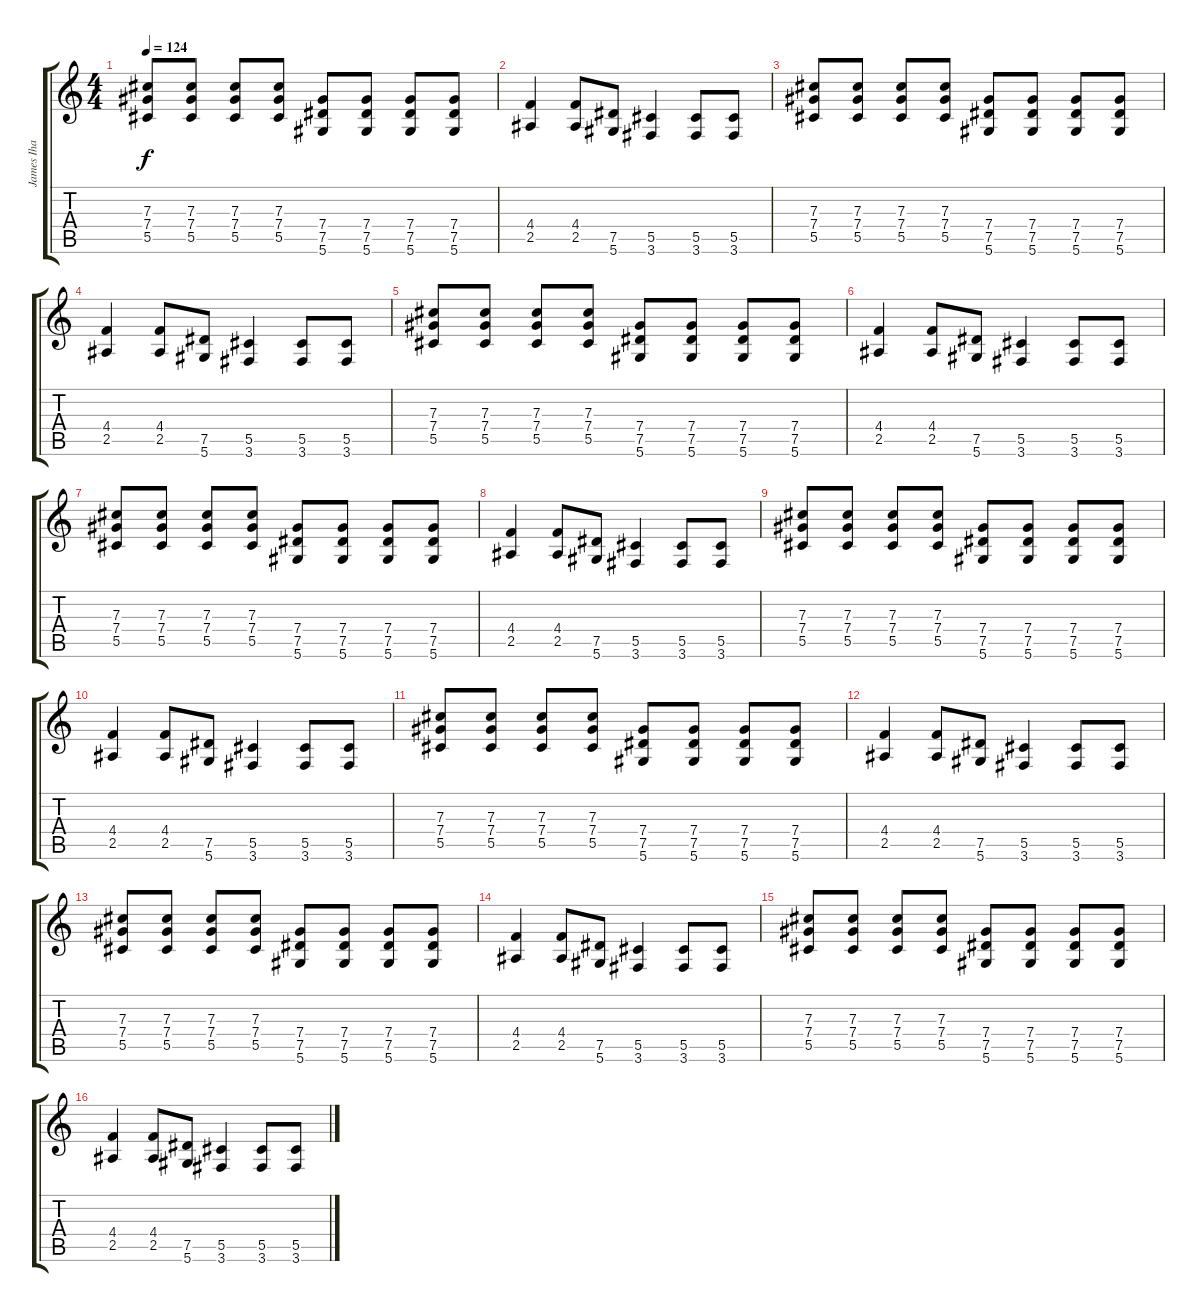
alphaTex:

\track ("James Iha" "James Iha") {instrument electricguitarclean}
\staff {score tabs}
\tuning (Eb4 Bb3 Gb3 Db3 Ab2 Eb2) {hide}
\ts (4 4)
\tempo 124
\clef g2
\ks c
(7.3 7.4 5.5).8{dy f} (7.3 7.4 5.5).8 (7.3 7.4 5.5).8 (7.3 7.4 5.5).8 (7.4 7.5 5.6).8 (7.4 7.5 5.6).8 (7.4 7.5 5.6).8 (7.4 7.5 5.6).8 |
(4.4 2.5).4 (4.4 2.5).8 (7.5 5.6).8 (5.5 3.6).4 (5.5 3.6).8 (5.5 3.6).8 |
(7.3 7.4 5.5).8 (7.3 7.4 5.5).8 (7.3 7.4 5.5).8 (7.3 7.4 5.5).8 (7.4 7.5 5.6).8 (7.4 7.5 5.6).8 (7.4 7.5 5.6).8 (7.4 7.5 5.6).8 |
(4.4 2.5).4 (4.4 2.5).8 (7.5 5.6).8 (5.5 3.6).4 (5.5 3.6).8 (5.5 3.6).8 |
(7.3 7.4 5.5).8 (7.3 7.4 5.5).8 (7.3 7.4 5.5).8 (7.3 7.4 5.5).8 (7.4 7.5 5.6).8 (7.4 7.5 5.6).8 (7.4 7.5 5.6).8 (7.4 7.5 5.6).8 |
(4.4 2.5).4 (4.4 2.5).8 (7.5 5.6).8 (5.5 3.6).4 (5.5 3.6).8 (5.5 3.6).8 |
(7.3 7.4 5.5).8 (7.3 7.4 5.5).8 (7.3 7.4 5.5).8 (7.3 7.4 5.5).8 (7.4 7.5 5.6).8 (7.4 7.5 5.6).8 (7.4 7.5 5.6).8 (7.4 7.5 5.6).8 |
(4.4 2.5).4 (4.4 2.5).8 (7.5 5.6).8 (5.5 3.6).4 (5.5 3.6).8 (5.5 3.6).8 |
(7.3 7.4 5.5).8 (7.3 7.4 5.5).8 (7.3 7.4 5.5).8 (7.3 7.4 5.5).8 (7.4 7.5 5.6).8 (7.4 7.5 5.6).8 (7.4 7.5 5.6).8 (7.4 7.5 5.6).8 |
(4.4 2.5).4 (4.4 2.5).8 (7.5 5.6).8 (5.5 3.6).4 (5.5 3.6).8 (5.5 3.6).8 |
(7.3 7.4 5.5).8 (7.3 7.4 5.5).8 (7.3 7.4 5.5).8 (7.3 7.4 5.5).8 (7.4 7.5 5.6).8 (7.4 7.5 5.6).8 (7.4 7.5 5.6).8 (7.4 7.5 5.6).8 |
(4.4 2.5).4 (4.4 2.5).8 (7.5 5.6).8 (5.5 3.6).4 (5.5 3.6).8 (5.5 3.6).8 |
(7.3 7.4 5.5).8 (7.3 7.4 5.5).8 (7.3 7.4 5.5).8 (7.3 7.4 5.5).8 (7.4 7.5 5.6).8 (7.4 7.5 5.6).8 (7.4 7.5 5.6).8 (7.4 7.5 5.6).8 |
(4.4 2.5).4 (4.4 2.5).8 (7.5 5.6).8 (5.5 3.6).4 (5.5 3.6).8 (5.5 3.6).8 |
(7.3 7.4 5.5).8 (7.3 7.4 5.5).8 (7.3 7.4 5.5).8 (7.3 7.4 5.5).8 (7.4 7.5 5.6).8 (7.4 7.5 5.6).8 (7.4 7.5 5.6).8 (7.4 7.5 5.6).8 |
(4.4 2.5).4 (4.4 2.5).8 (7.5 5.6).8 (5.5 3.6).4 (5.5 3.6).8 (5.5 3.6).8
